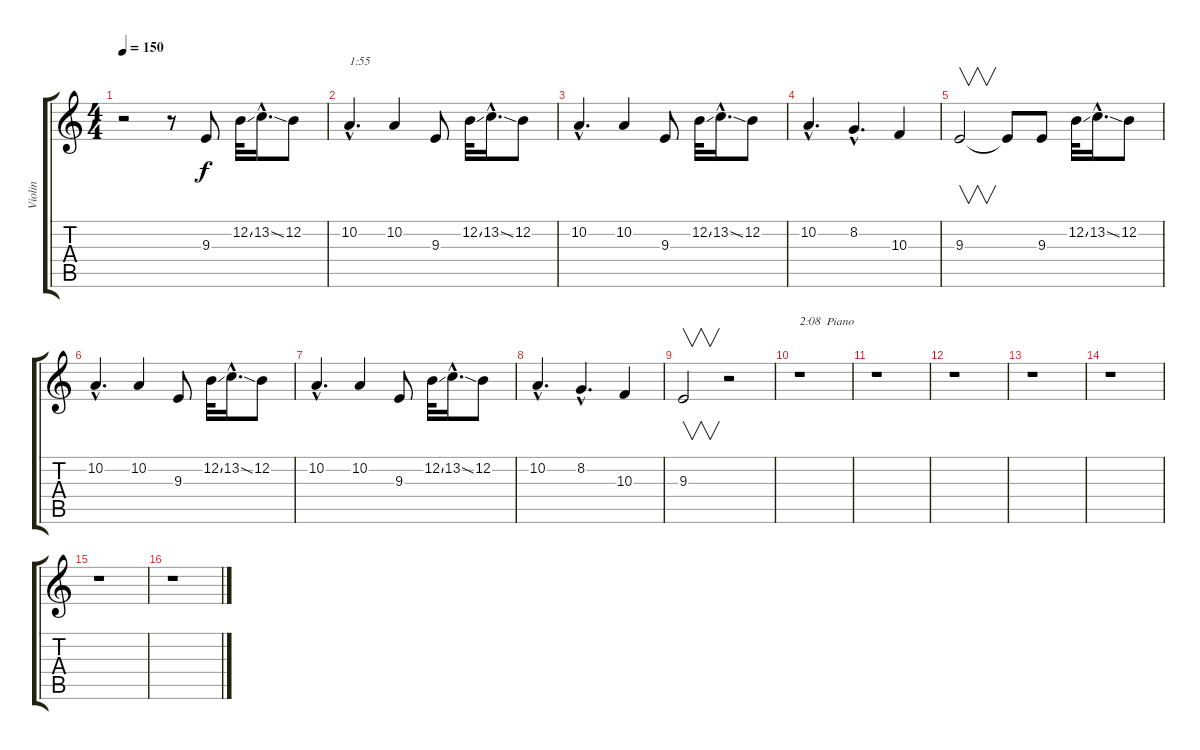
\track ("Violin" "Violin") {instrument violin}
\staff {score tabs}
\tuning (E4 B3 G3 D3 A2 E2) {hide}
\ts (4 4)
\tempo 150
\clef g2
\ks c
r.2{dy f} r.8 9.3.8 12.2{ss}.32 13.2{ss hac}.16{d} 12.2.8 |
10.2{hac}.4{d txt "1:55"} 10.2.4 9.3.8 12.2{ss}.32 13.2{ss hac}.16{d} 12.2.8 |
10.2{hac}.4{d} 10.2.4 9.3.8 12.2{ss}.32 13.2{ss hac}.16{d} 12.2.8 |
10.2{hac}.4{d} 8.2{hac}.4{d} 10.3.4 |
9.3.2{v} 9.3{t}.8 9.3.8 12.2{ss}.32 13.2{ss hac}.16{d} 12.2.8 |
10.2{hac}.4{d} 10.2.4 9.3.8 12.2{ss}.32 13.2{ss hac}.16{d} 12.2.8 |
10.2{hac}.4{d} 10.2.4 9.3.8 12.2{ss}.32 13.2{ss hac}.16{d} 12.2.8 |
10.2{hac}.4{d} 8.2{hac}.4{d} 10.3.4 |
9.3.2{v} r.2 |
r.1{txt "2:08  Piano"} |
r.1 |
r.1 |
r.1 |
r.1 |
r.1 |
r.1
